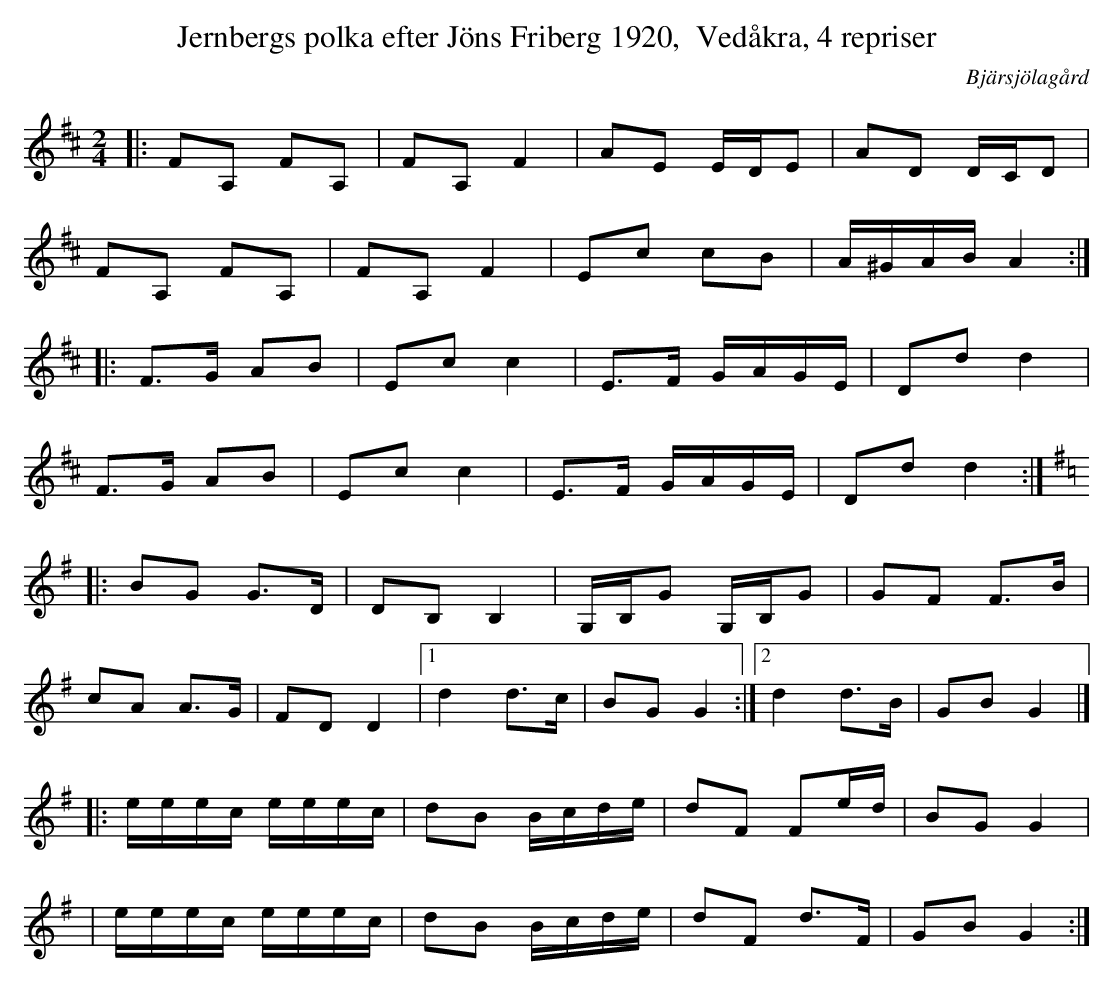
X:1
T:Jernbergs polka efter Jöns Friberg 1920,  Vedåkra, 4 repriser
O:Bjärsjölagård
M:2/4
L:1/16
K:D,G
|: F2A,2 F2A,2 | F2A,2 F4 | A2E2 EDE2 | A2D2 DCD2 |
   F2A,2 F2A,2 | F2A,2 F4 | E2c2 c2B2 |A^GAB  A4  :|
|: F3G A2B2 | E2c2 c4 | E3F GAGE | D2d2 d4 |
   F3G A2B2 | E2c2 c4 | E3F GAGE | D2d2 d4 :|
K:G
|: B2G2 G3D | D2B,2 B,4 | G,B,G2 G,B,G2 | G2F2 F3B |
   c2A2 A3G | F2D2 D4   |1 d4 d3c | B2G2 G4 :|2 d4 d3B | G2B2 G4 |]
|: eeec eeec | d2B2 Bcde | d2F2 F2ed | B2G2 G4 |
 | eeec eeec | d2B2 Bcde | d2F2 d3F | G2B2 G4 :|
